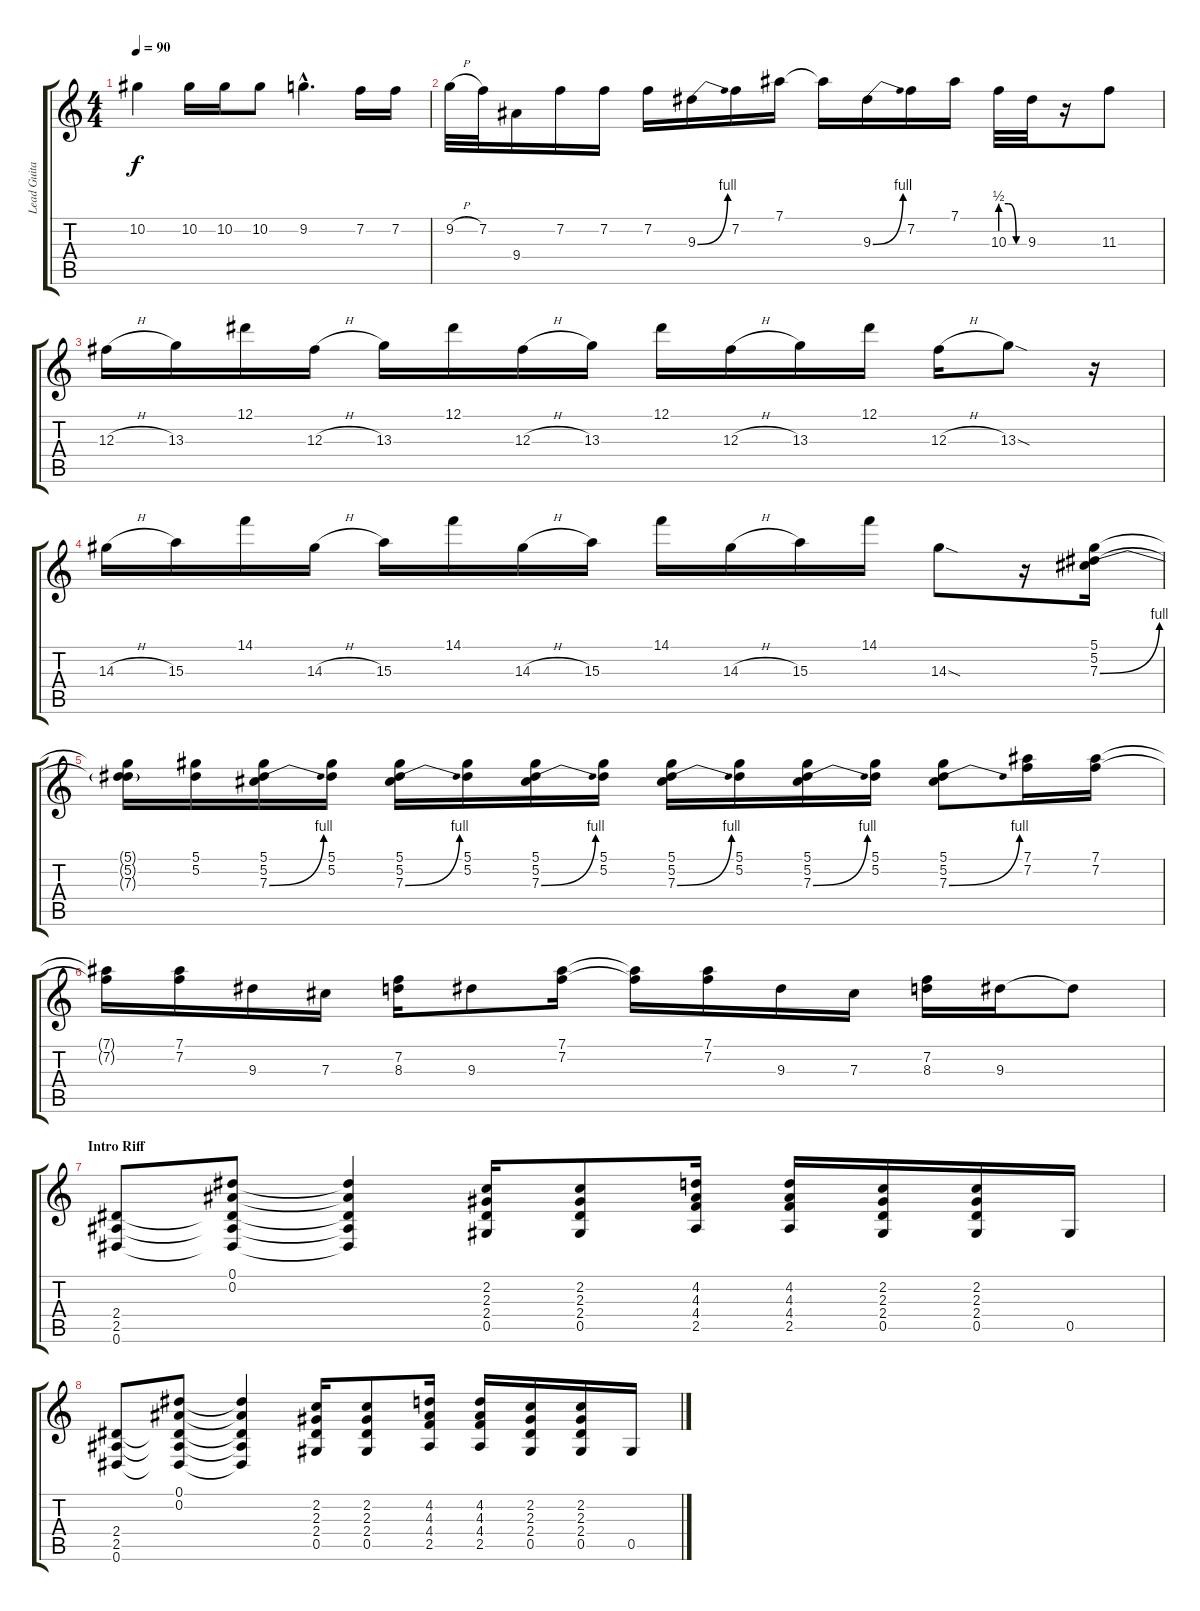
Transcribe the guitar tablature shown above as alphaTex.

\track ("Lead Guitar" "Lead Guita") {instrument distortionguitar}
\staff {score tabs}
\tuning (Eb4 Bb3 Gb3 Db3 Ab2 Eb2) {hide}
\ts (4 4)
\tempo 90
\clef g2
\ks c
10.2.4{dy f} 10.2.16 10.2.16 10.2.8 9.2{hac}.4{d} 7.2.16 7.2.16 |
9.2{h}.32 7.2.32 9.4.16 7.2.16 7.2.16 7.2.16 9.3{be (bend 0 0 60 4)}.16 7.2.16 7.1.16 7.1{t}.16 9.3{be (bend 0 0 60 4)}.16 7.2.16 7.1.16 10.3{be (custom 0 2 20 2 40 0 60 0)}.32 9.3.32 r.16 11.3.8 |
12.3{h}.16 13.3.16 12.1.16 12.3{h}.16 13.3.16 12.1.16 12.3{h}.16 13.3.16 12.1.16 12.3{h}.16 13.3.16 12.1.16 12.3{h}.16 13.3{sod}.8 r.16 |
14.3{h}.16 15.3.16 14.1.16 14.3{h}.16 15.3.16 14.1.16 14.3{h}.16 15.3.16 14.1.16 14.3{h}.16 15.3.16 14.1.16 14.3{sod}.8 r.16 (5.1 5.2 7.3{be (bend 0 0 60 4)}).16 |
(5.1{t} 5.2{t} 7.3{t}).16 (5.1 5.2).16 (5.1 5.2 7.3{be (bend 0 0 60 4)}).16 (5.1 5.2).16 (5.1 5.2 7.3{be (bend 0 0 60 4)}).16 (5.1 5.2).16 (5.1 5.2 7.3{be (bend 0 0 60 4)}).16 (5.1 5.2).16 (5.1 5.2 7.3{be (bend 0 0 60 4)}).16 (5.1 5.2).16 (5.1 5.2 7.3{be (bend 0 0 60 4)}).16 (5.1 5.2).16 (5.1 5.2 7.3{be (bend 0 0 60 4)}).8 (7.1 7.2).16 (7.1 7.2).16 |
(7.1{t} 7.2{t}).16 (7.1 7.2).16 9.3.16 7.3.16 (7.2 8.3).16 9.3.8 (7.1 7.2).16 (7.1{t} 7.2{t}).16 (7.1 7.2).16 9.3.16 7.3.16 (7.2 8.3).16 9.3.16 9.3{t}.8 |
\section ("" "Intro Riff")
(2.4 2.5 0.6).8 (0.1 0.2 2.4{t} 2.5{t} 0.6{t}).8 (0.1{t} 0.2{t} 2.4{t} 2.5{t} 0.6{t}).4 (2.2 2.3 2.4 0.5).16 (2.2 2.3 2.4 0.5).8 (4.2 4.3 4.4 2.5).16 (4.2 4.3 4.4 2.5).16 (2.2 2.3 2.4 0.5).16 (2.2 2.3 2.4 0.5).16 0.5.16 |
(2.4 2.5 0.6).8 (0.1 0.2 2.4{t} 2.5{t} 0.6{t}).8 (0.1{t} 0.2{t} 2.4{t} 2.5{t} 0.6{t}).4 (2.2 2.3 2.4 0.5).16 (2.2 2.3 2.4 0.5).8 (4.2 4.3 4.4 2.5).16 (4.2 4.3 4.4 2.5).16 (2.2 2.3 2.4 0.5).16 (2.2 2.3 2.4 0.5).16 0.5.16
